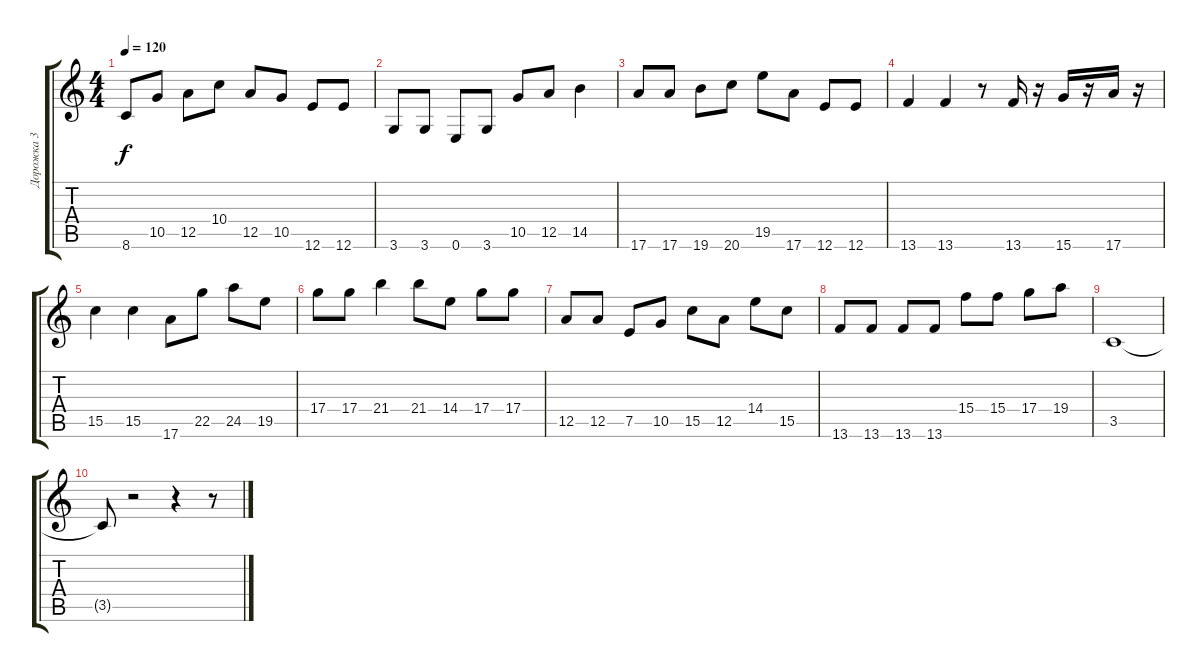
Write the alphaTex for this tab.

\track ("Дорожка 3" "Дорожка 3") {instrument distortionguitar}
\staff {score tabs}
\tuning (E4 B3 G3 D3 A2 E2) {hide}
\ts (4 4)
\tempo 120
\clef g2
\ks c
8.6.8{dy f} 10.5.8 12.5.8 10.4.8 12.5.8 10.5.8 12.6.8 12.6.8 |
3.6.8 3.6.8 0.6.8 3.6.8 10.5.8 12.5.8 14.5.4 |
17.6.8 17.6.8 19.6.8 20.6.8 19.5.8 17.6.8 12.6.8 12.6.8 |
13.6.4 13.6.4 r.8 13.6.16 r.16 15.6.16 r.16 17.6.16 r.16 |
15.5.4 15.5.4 17.6.8 22.5.8 24.5.8 19.5.8 |
17.4.8 17.4.8 21.4.4 21.4.8 14.4.8 17.4.8 17.4.8 |
12.5.8 12.5.8 7.5.8 10.5.8 15.5.8 12.5.8 14.4.8 15.5.8 |
13.6.8 13.6.8 13.6.8 13.6.8 15.4.8 15.4.8 17.4.8 19.4.8 |
3.5.1 |
3.5{t}.8 r.2 r.4 r.8
